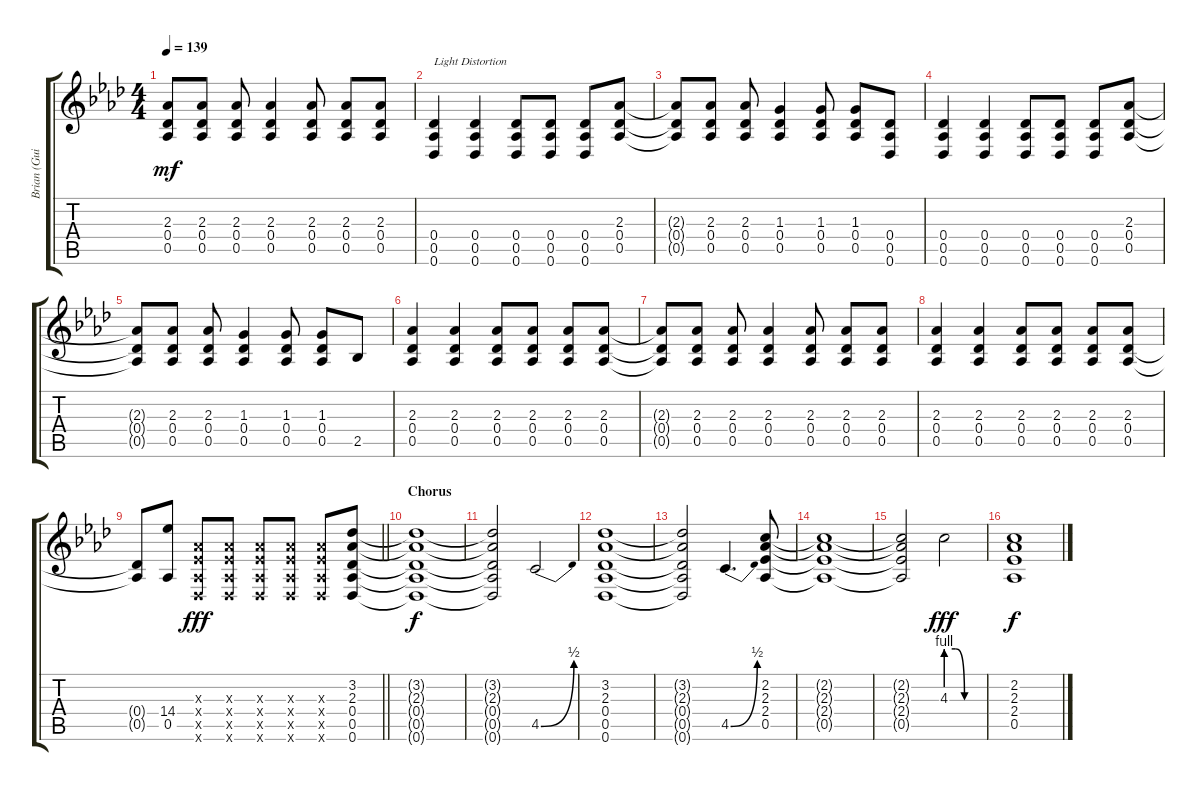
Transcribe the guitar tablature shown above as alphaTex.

\track ("Brian (Guitar 2)" "Brian (Gui") {instrument electricguitarclean}
\staff {score tabs}
\tuning (Eb4 Bb3 Gb3 Db3 Ab2 Db2) {hide}
\ts (4 4)
\tempo 139
\clef g2
\ks ab
(2.3{t} 0.4{t} 0.5{t}).8{dy mf} (2.3 0.4 0.5).8 (2.3 0.4 0.5).8 (2.3 0.4 0.5).4 (2.3 0.4 0.5).8 (2.3 0.4 0.5).8 (2.3 0.4 0.5).8 |
(0.4 0.5 0.6).4{txt "Light Distortion"} (0.4 0.5 0.6).4 (0.4 0.5 0.6).8 (0.4 0.5 0.6).8 (0.4 0.5 0.6).8 (2.3 0.4 0.5).8 |
(2.3{t} 0.4{t} 0.5{t}).8 (2.3 0.4 0.5).8 (2.3 0.4 0.5).8 (1.3 0.4 0.5).4 (1.3 0.4 0.5).8 (1.3 0.4 0.5).8 (0.4 0.5 0.6).8 |
(0.4 0.5 0.6).4 (0.4 0.5 0.6).4 (0.4 0.5 0.6).8 (0.4 0.5 0.6).8 (0.4 0.5 0.6).8 (2.3 0.4 0.5).8 |
(2.3{t} 0.4{t} 0.5{t}).8 (2.3 0.4 0.5).8 (2.3 0.4 0.5).8 (1.3 0.4 0.5).4 (1.3 0.4 0.5).8 (1.3 0.4 0.5).8 2.5.8 |
(2.3 0.4 0.5).4 (2.3 0.4 0.5).4 (2.3 0.4 0.5).8 (2.3 0.4 0.5).8 (2.3 0.4 0.5).8 (2.3 0.4 0.5).8 |
(2.3{t} 0.4{t} 0.5{t}).8 (2.3 0.4 0.5).8 (2.3 0.4 0.5).8 (2.3 0.4 0.5).4 (2.3 0.4 0.5).8 (2.3 0.4 0.5).8 (2.3 0.4 0.5).8 |
(2.3 0.4 0.5).4 (2.3 0.4 0.5).4 (2.3 0.4 0.5).8 (2.3 0.4 0.5).8 (2.3 0.4 0.5).8 (2.3 0.4 0.5).8 |
\barLineRight lightlight
(0.4{t} 0.5{t}).8 (14.4 0.5).8 (2.3{x} 2.4{x} 0.5{x} 0.6{x}).8{dy fff volume 15 instrument distortionguitar} (2.3{x} 2.4{x} 0.5{x} 0.6{x}).8 (2.3{x} 2.4{x} 0.5{x} 0.6{x}).8 (2.3{x} 2.4{x} 0.5{x} 0.6{x}).8 (2.3{x} 2.4{x} 0.5{x} 0.6{x}).8 (3.2 2.3 0.4 0.5 0.6).8{volume 13} |
\section ("" "Chorus")
(3.2{t} 2.3{t} 0.4{t} 0.5{t} 0.6{t}).1{dy f} |
(3.2{t} 2.3{t} 0.4{t} 0.5{t} 0.6{t}).2 4.5{be (bend 0 0 60 2)}.2 |
(3.2 2.3 0.4 0.5 0.6).1 |
(3.2{t} 2.3{t} 0.4{t} 0.5{t} 0.6{t}).2 4.5{be (bend 0 0 60 2)}.4{d} (2.2 2.3 2.4 0.5).8 |
(2.2{t} 2.3{t} 2.4{t} 0.5{t}).1 |
(2.2{t} 2.3{t} 2.4{t} 0.5{t}).2 4.3{be (custom 0 4 15 4 30 0 60 0)}.2{dy fff} |
(2.2 2.3 2.4 0.5).1{dy f}
